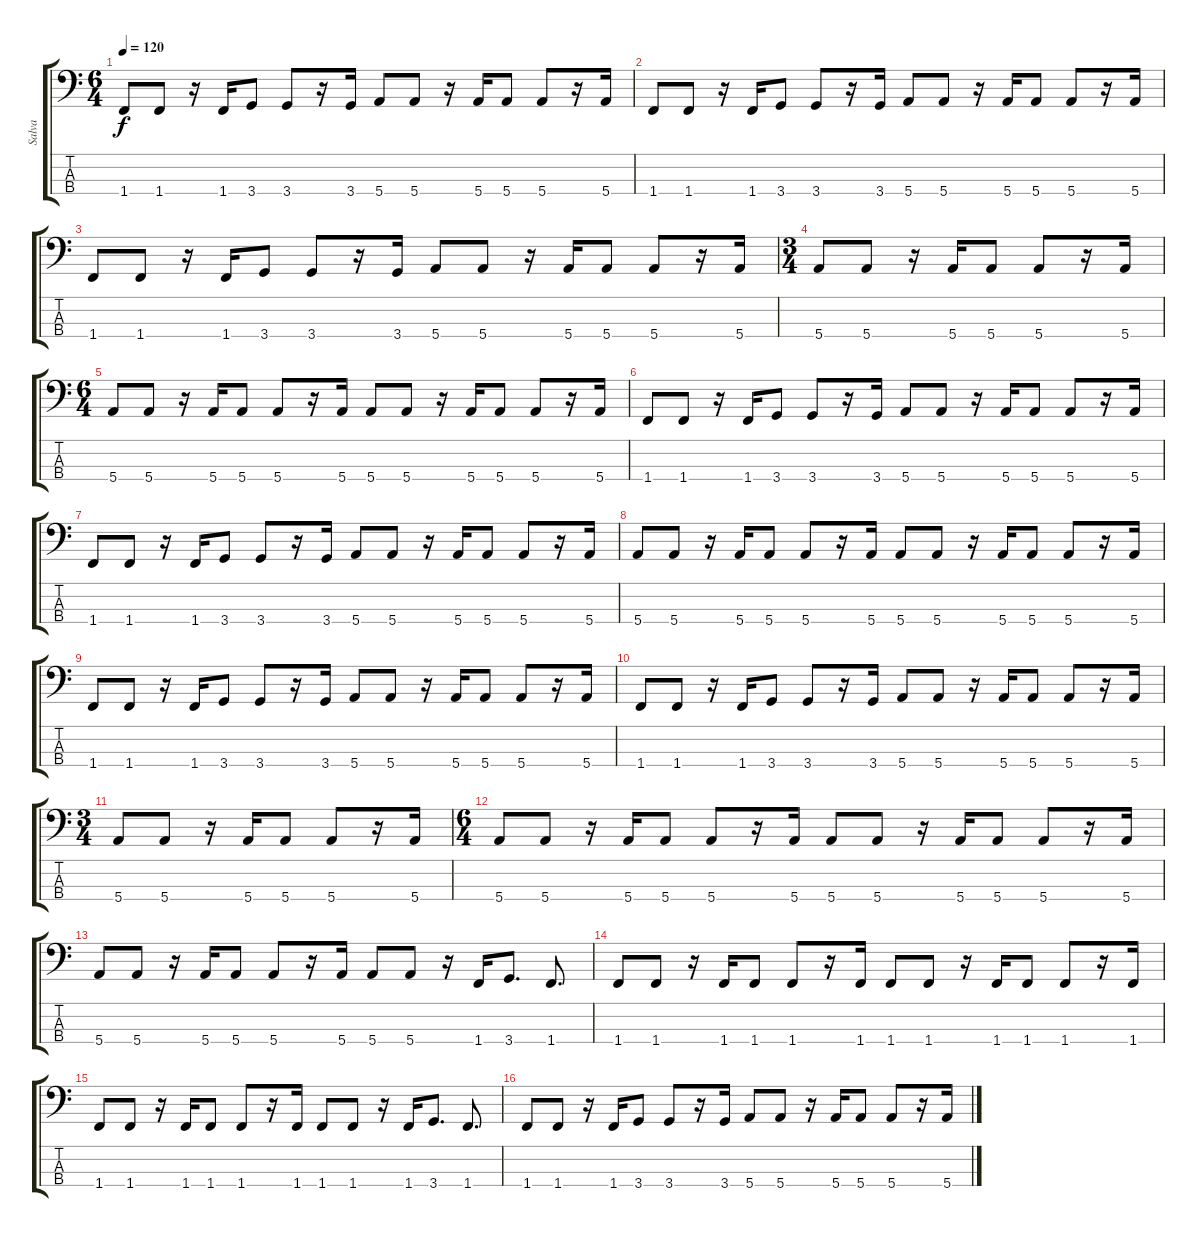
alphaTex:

\track ("Salva" "Salva") {instrument electricbasspick}
\staff {score tabs}
\tuning (G2 D2 A1 E1) {hide}
\ts (6 4)
\tempo 120
\clef f4
\ks c
1.4.8{dy f} 1.4.8 r.16 1.4.16 3.4.8 3.4.8 r.16 3.4.16 5.4.8 5.4.8 r.16 5.4.16 5.4.8 5.4.8 r.16 5.4.16 |
1.4.8 1.4.8 r.16 1.4.16 3.4.8 3.4.8 r.16 3.4.16 5.4.8 5.4.8 r.16 5.4.16 5.4.8 5.4.8 r.16 5.4.16 |
1.4.8 1.4.8 r.16 1.4.16 3.4.8 3.4.8 r.16 3.4.16 5.4.8 5.4.8 r.16 5.4.16 5.4.8 5.4.8 r.16 5.4.16 |
\ts (3 4)
5.4.8 5.4.8 r.16 5.4.16 5.4.8 5.4.8 r.16 5.4.16 |
\ts (6 4)
5.4.8 5.4.8 r.16 5.4.16 5.4.8 5.4.8 r.16 5.4.16 5.4.8 5.4.8 r.16 5.4.16 5.4.8 5.4.8 r.16 5.4.16 |
1.4.8 1.4.8 r.16 1.4.16 3.4.8 3.4.8 r.16 3.4.16 5.4.8 5.4.8 r.16 5.4.16 5.4.8 5.4.8 r.16 5.4.16 |
1.4.8 1.4.8 r.16 1.4.16 3.4.8 3.4.8 r.16 3.4.16 5.4.8 5.4.8 r.16 5.4.16 5.4.8 5.4.8 r.16 5.4.16 |
5.4.8 5.4.8 r.16 5.4.16 5.4.8 5.4.8 r.16 5.4.16 5.4.8 5.4.8 r.16 5.4.16 5.4.8 5.4.8 r.16 5.4.16 |
1.4.8 1.4.8 r.16 1.4.16 3.4.8 3.4.8 r.16 3.4.16 5.4.8 5.4.8 r.16 5.4.16 5.4.8 5.4.8 r.16 5.4.16 |
1.4.8 1.4.8 r.16 1.4.16 3.4.8 3.4.8 r.16 3.4.16 5.4.8 5.4.8 r.16 5.4.16 5.4.8 5.4.8 r.16 5.4.16 |
\ts (3 4)
5.4.8 5.4.8 r.16 5.4.16 5.4.8 5.4.8 r.16 5.4.16 |
\ts (6 4)
5.4.8 5.4.8 r.16 5.4.16 5.4.8 5.4.8 r.16 5.4.16 5.4.8 5.4.8 r.16 5.4.16 5.4.8 5.4.8 r.16 5.4.16 |
5.4.8 5.4.8 r.16 5.4.16 5.4.8 5.4.8 r.16 5.4.16 5.4.8 5.4.8 r.16 1.4.16 3.4.8{d} 1.4.8{d} |
1.4.8 1.4.8 r.16 1.4.16 1.4.8 1.4.8 r.16 1.4.16 1.4.8 1.4.8 r.16 1.4.16 1.4.8 1.4.8 r.16 1.4.16 |
1.4.8 1.4.8 r.16 1.4.16 1.4.8 1.4.8 r.16 1.4.16 1.4.8 1.4.8 r.16 1.4.16 3.4.8{d} 1.4.8{d} |
1.4.8 1.4.8 r.16 1.4.16 3.4.8 3.4.8 r.16 3.4.16 5.4.8 5.4.8 r.16 5.4.16 5.4.8 5.4.8 r.16 5.4.16
